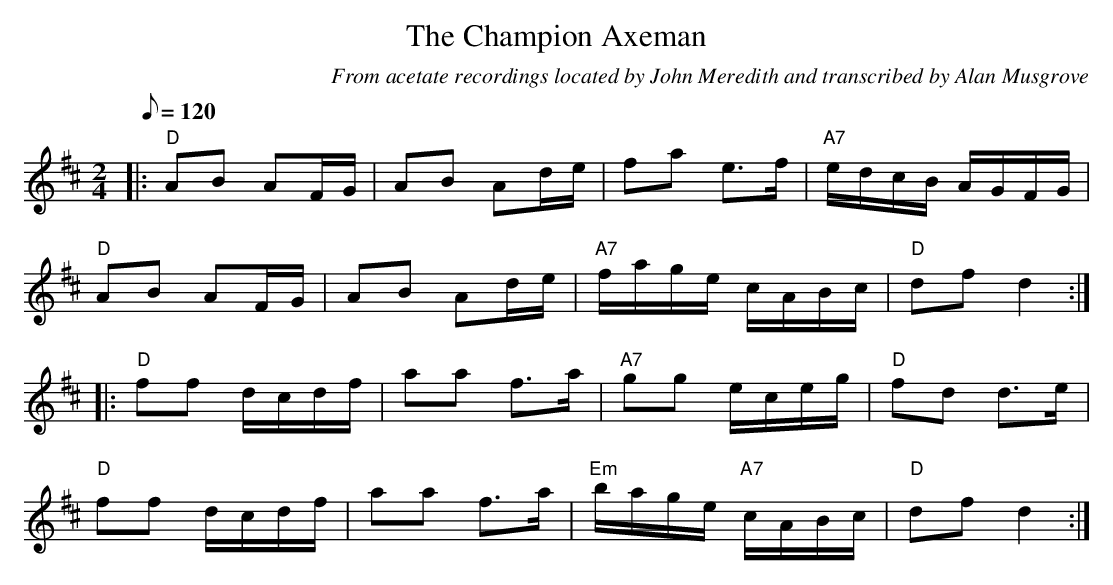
X:1
T:Champion Axeman, The
C:From acetate recordings located by John Meredith and transcribed by Alan Musgrove
M:2/4
L:1/8
Q:120
K:D
|:"D"AB AF/G/|AB Ad/e/|fa e>f|"A7"e/d/c/B/ A/G/F/G/|
"D"AB AF/G/|AB Ad/e/|"A7"f/a/g/e/ c/A/B/c/|"D"df d2:|
|:"D"ff d/c/d/f/|aa f>a|"A7"gg e/c/e/g/|"D"fd d>e|
"D"ff d/c/d/f/|aa f>a|"Em"b/a/g/e/ "A7"c/A/B/c/|"D"df d2:|
